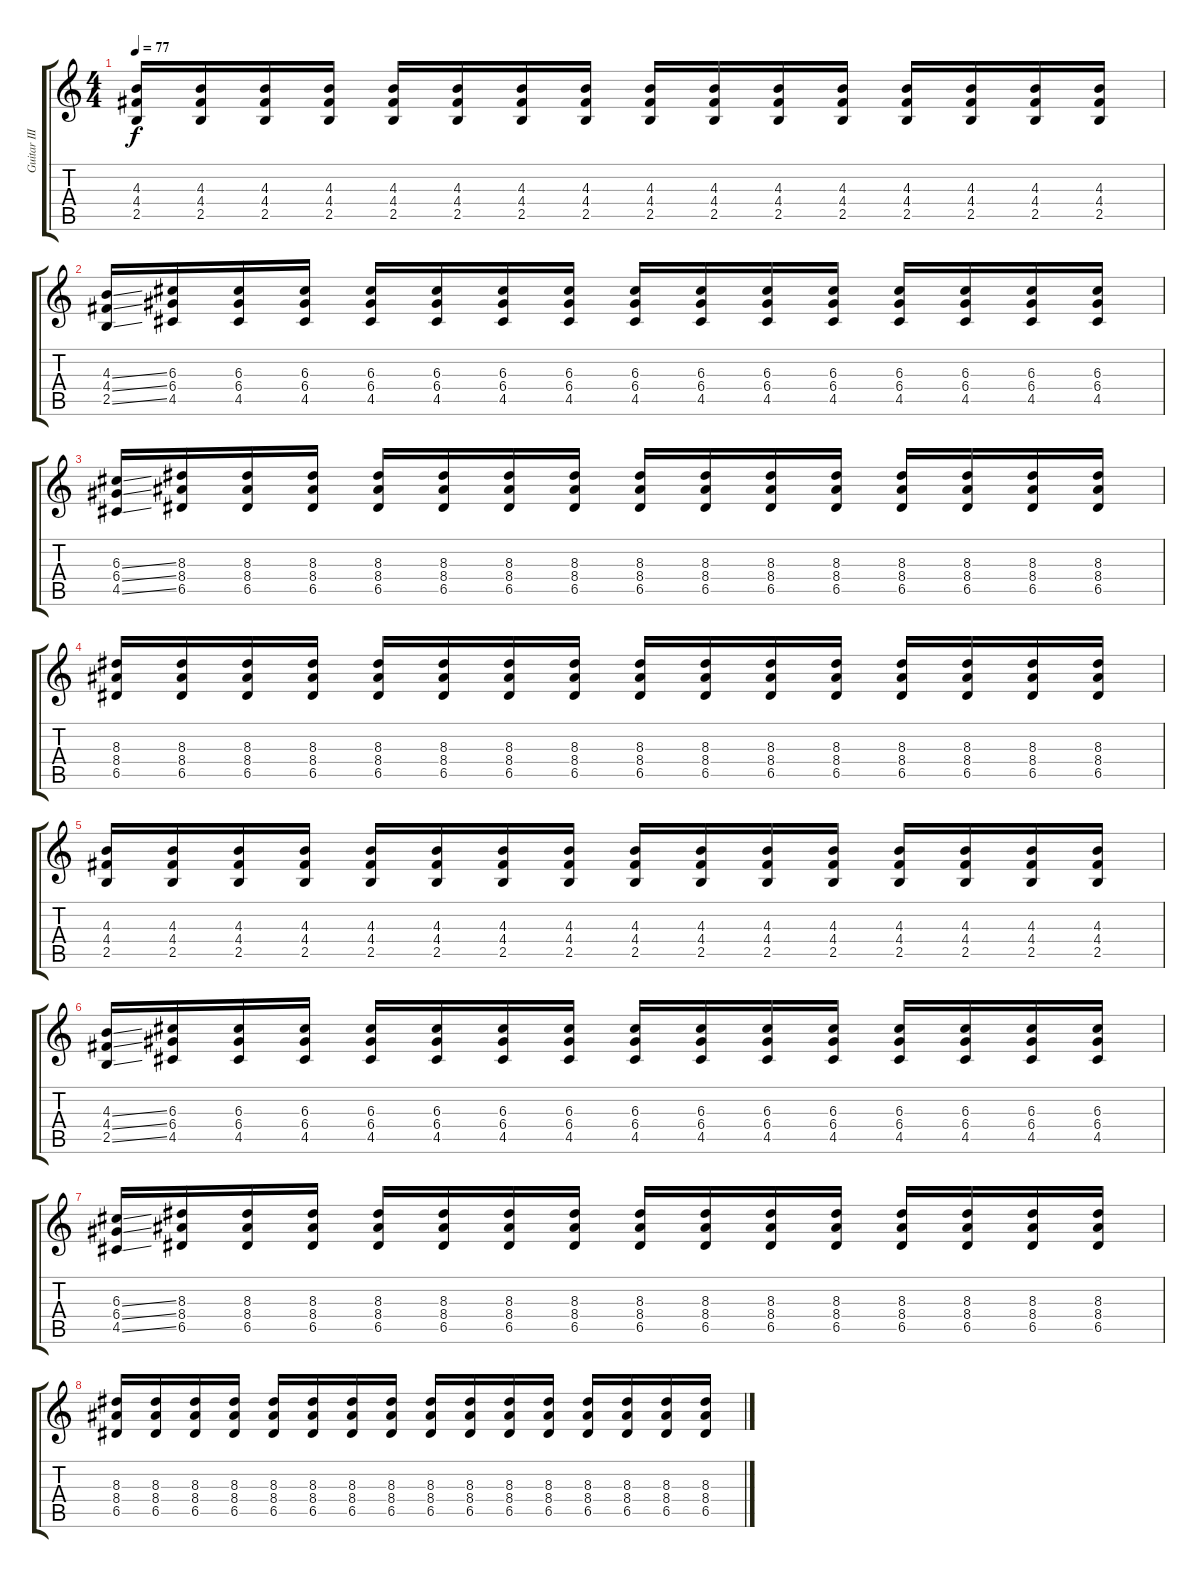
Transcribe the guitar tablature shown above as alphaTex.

\track ("Guitar III" "Guitar III") {instrument distortionguitar}
\staff {score tabs}
\tuning (E4 B3 G3 D3 A2 E2) {hide}
\ts (4 4)
\tempo 77
\clef g2
\ks c
(4.3 4.4 2.5).16{dy f} (4.3 4.4 2.5).16 (4.3 4.4 2.5).16 (4.3 4.4 2.5).16 (4.3 4.4 2.5).16 (4.3 4.4 2.5).16 (4.3 4.4 2.5).16 (4.3 4.4 2.5).16 (4.3 4.4 2.5).16 (4.3 4.4 2.5).16 (4.3 4.4 2.5).16 (4.3 4.4 2.5).16 (4.3 4.4 2.5).16 (4.3 4.4 2.5).16 (4.3 4.4 2.5).16 (4.3 4.4 2.5).16 |
(4.3{ss} 4.4{ss} 2.5{ss}).16 (6.3 6.4 4.5).16 (6.3 6.4 4.5).16 (6.3 6.4 4.5).16 (6.3 6.4 4.5).16 (6.3 6.4 4.5).16 (6.3 6.4 4.5).16 (6.3 6.4 4.5).16 (6.3 6.4 4.5).16 (6.3 6.4 4.5).16 (6.3 6.4 4.5).16 (6.3 6.4 4.5).16 (6.3 6.4 4.5).16 (6.3 6.4 4.5).16 (6.3 6.4 4.5).16 (6.3 6.4 4.5).16 |
(6.3{ss} 6.4{ss} 4.5{ss}).16 (8.3 8.4 6.5).16 (8.3 8.4 6.5).16 (8.3 8.4 6.5).16 (8.3 8.4 6.5).16 (8.3 8.4 6.5).16 (8.3 8.4 6.5).16 (8.3 8.4 6.5).16 (8.3 8.4 6.5).16 (8.3 8.4 6.5).16 (8.3 8.4 6.5).16 (8.3 8.4 6.5).16 (8.3 8.4 6.5).16 (8.3 8.4 6.5).16 (8.3 8.4 6.5).16 (8.3 8.4 6.5).16 |
(8.3 8.4 6.5).16 (8.3 8.4 6.5).16 (8.3 8.4 6.5).16 (8.3 8.4 6.5).16 (8.3 8.4 6.5).16 (8.3 8.4 6.5).16 (8.3 8.4 6.5).16 (8.3 8.4 6.5).16 (8.3 8.4 6.5).16 (8.3 8.4 6.5).16 (8.3 8.4 6.5).16 (8.3 8.4 6.5).16 (8.3 8.4 6.5).16 (8.3 8.4 6.5).16 (8.3 8.4 6.5).16 (8.3 8.4 6.5).16 |
(4.3 4.4 2.5).16 (4.3 4.4 2.5).16 (4.3 4.4 2.5).16 (4.3 4.4 2.5).16 (4.3 4.4 2.5).16 (4.3 4.4 2.5).16 (4.3 4.4 2.5).16 (4.3 4.4 2.5).16 (4.3 4.4 2.5).16 (4.3 4.4 2.5).16 (4.3 4.4 2.5).16 (4.3 4.4 2.5).16 (4.3 4.4 2.5).16 (4.3 4.4 2.5).16 (4.3 4.4 2.5).16 (4.3 4.4 2.5).16 |
(4.3{ss} 4.4{ss} 2.5{ss}).16 (6.3 6.4 4.5).16 (6.3 6.4 4.5).16 (6.3 6.4 4.5).16 (6.3 6.4 4.5).16 (6.3 6.4 4.5).16 (6.3 6.4 4.5).16 (6.3 6.4 4.5).16 (6.3 6.4 4.5).16 (6.3 6.4 4.5).16 (6.3 6.4 4.5).16 (6.3 6.4 4.5).16 (6.3 6.4 4.5).16 (6.3 6.4 4.5).16 (6.3 6.4 4.5).16 (6.3 6.4 4.5).16 |
(6.3{ss} 6.4{ss} 4.5{ss}).16 (8.3 8.4 6.5).16 (8.3 8.4 6.5).16 (8.3 8.4 6.5).16 (8.3 8.4 6.5).16 (8.3 8.4 6.5).16 (8.3 8.4 6.5).16 (8.3 8.4 6.5).16 (8.3 8.4 6.5).16 (8.3 8.4 6.5).16 (8.3 8.4 6.5).16 (8.3 8.4 6.5).16 (8.3 8.4 6.5).16 (8.3 8.4 6.5).16 (8.3 8.4 6.5).16 (8.3 8.4 6.5).16 |
(8.3 8.4 6.5).16 (8.3 8.4 6.5).16 (8.3 8.4 6.5).16 (8.3 8.4 6.5).16 (8.3 8.4 6.5).16 (8.3 8.4 6.5).16 (8.3 8.4 6.5).16 (8.3 8.4 6.5).16 (8.3 8.4 6.5).16 (8.3 8.4 6.5).16 (8.3 8.4 6.5).16 (8.3 8.4 6.5).16 (8.3 8.4 6.5).16 (8.3 8.4 6.5).16 (8.3 8.4 6.5).16 (8.3 8.4 6.5).16
